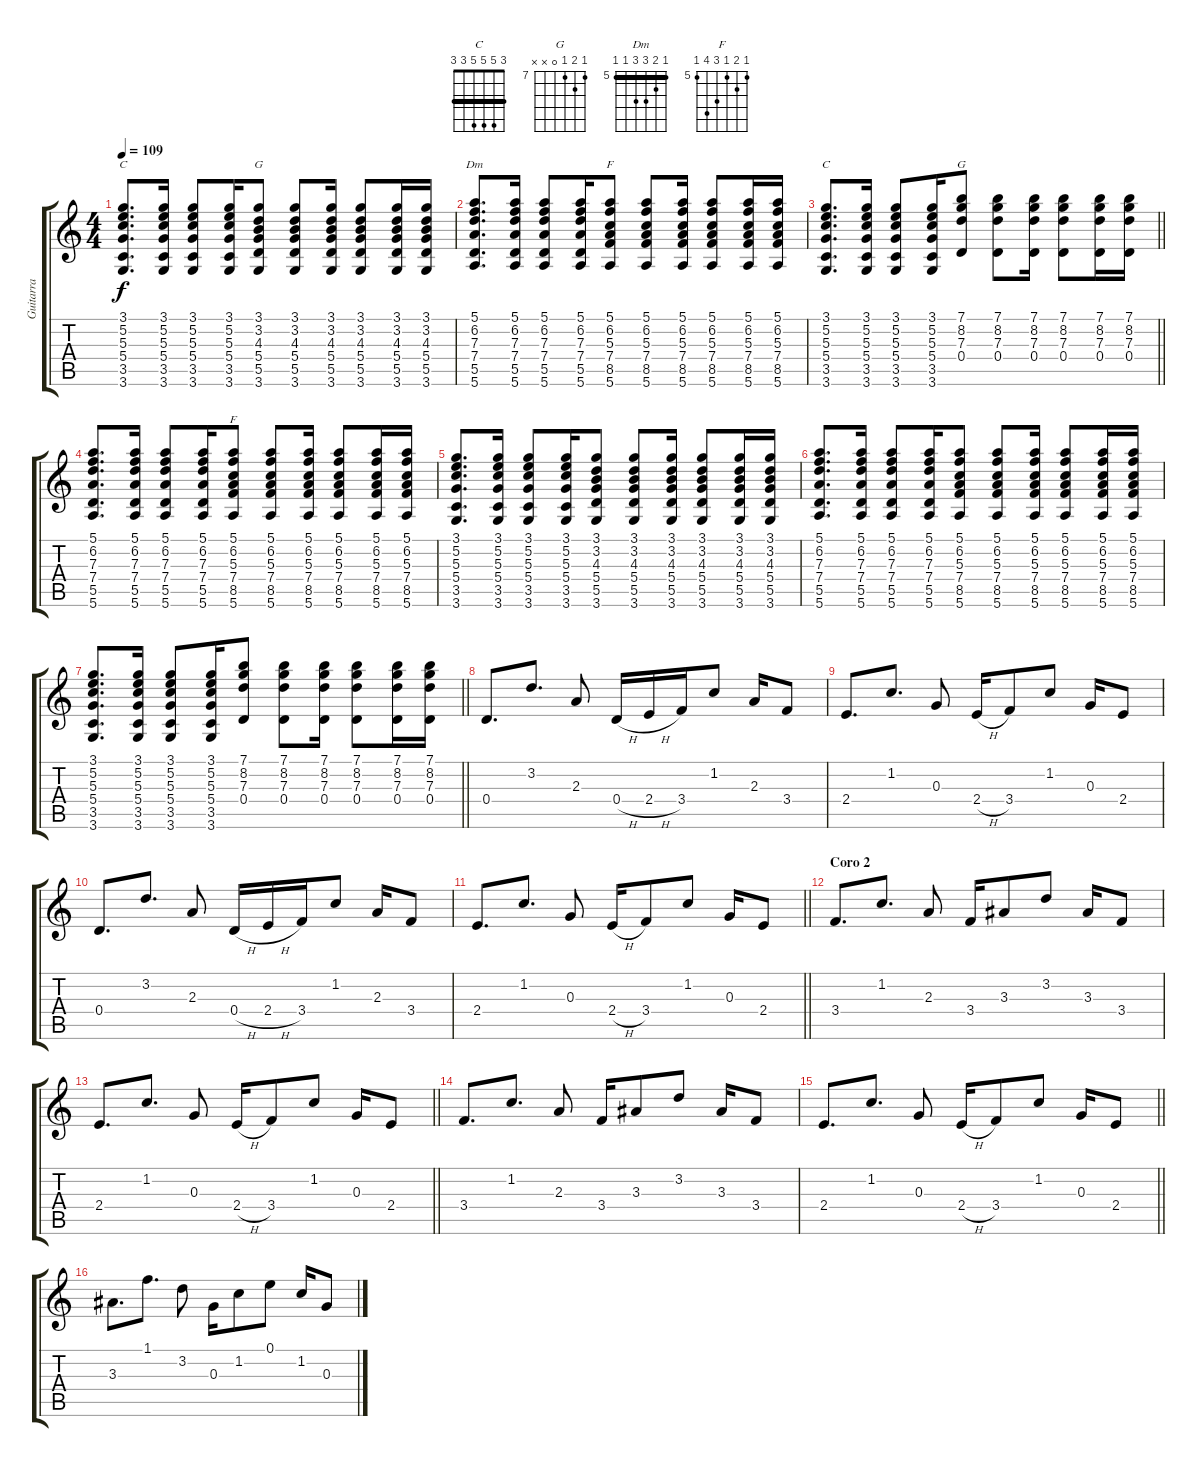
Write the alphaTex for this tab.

\track ("Guitarra" "Guitarra") {instrument acousticguitarsteel}
\staff {score tabs}
\tuning (E4 B3 G3 D3 A2 E2) {hide}
\chord ("C" 3 5 5 5 3 3)
\chord ("G" 3 3 4 5 5 3)
\chord ("Dm" 5 6 7 7 5 5) {firstfret 5 barre 5}
\chord ("F" 5 6 5 7 8 5) {firstfret 5 barre 5}
\chord ("C" 3 5 5 5 3 3) {barre 3}
\chord ("G" 7 8 7 0 x x) {firstfret 7}
\chord ("F" 5 6 5 7 8 5) {firstfret 5}
\ts (4 4)
\tempo 109
\clef g2
\ks c
(3.1 5.2 5.3 5.4 3.5 3.6).8{d ch "C" dy f} (3.1 5.2 5.3 5.4 3.5 3.6).16 (3.1 5.2 5.3 5.4 3.5 3.6).8 (3.1 5.2 5.3 5.4 3.5 3.6).16 (3.1 3.2 4.3 5.4 5.5 3.6).8{ch "G"} (3.1 3.2 4.3 5.4 5.5 3.6).8 (3.1 3.2 4.3 5.4 5.5 3.6).16 (3.1 3.2 4.3 5.4 5.5 3.6).8 (3.1 3.2 4.3 5.4 5.5 3.6).16 (3.1 3.2 4.3 5.4 5.5 3.6).16 |
(5.1 6.2 7.3 7.4 5.5 5.6).8{d ch "Dm"} (5.1 6.2 7.3 7.4 5.5 5.6).16 (5.1 6.2 7.3 7.4 5.5 5.6).8 (5.1 6.2 7.3 7.4 5.5 5.6).16 (5.1 6.2 5.3 7.4 8.5 5.6).8{ch "F"} (5.1 6.2 5.3 7.4 8.5 5.6).8 (5.1 6.2 5.3 7.4 8.5 5.6).16 (5.1 6.2 5.3 7.4 8.5 5.6).8 (5.1 6.2 5.3 7.4 8.5 5.6).16 (5.1 6.2 5.3 7.4 8.5 5.6).16 |
\barLineRight lightlight
(3.1 5.2 5.3 5.4 3.5 3.6).8{d ch "C"} (3.1 5.2 5.3 5.4 3.5 3.6).16 (3.1 5.2 5.3 5.4 3.5 3.6).8 (3.1 5.2 5.3 5.4 3.5 3.6).16 (7.1 8.2 7.3 0.4).8{ch "G"} (7.1 8.2 7.3 0.4).8 (7.1 8.2 7.3 0.4).16 (7.1 8.2 7.3 0.4).8 (7.1 8.2 7.3 0.4).16 (7.1 8.2 7.3 0.4).16 |
(5.1 6.2 7.3 7.4 5.5 5.6).8{d} (5.1 6.2 7.3 7.4 5.5 5.6).16 (5.1 6.2 7.3 7.4 5.5 5.6).8 (5.1 6.2 7.3 7.4 5.5 5.6).16 (5.1 6.2 5.3 7.4 8.5 5.6).8{ch "F"} (5.1 6.2 5.3 7.4 8.5 5.6).8 (5.1 6.2 5.3 7.4 8.5 5.6).16 (5.1 6.2 5.3 7.4 8.5 5.6).8 (5.1 6.2 5.3 7.4 8.5 5.6).16 (5.1 6.2 5.3 7.4 8.5 5.6).16 |
(3.1 5.2 5.3 5.4 3.5 3.6).8{d} (3.1 5.2 5.3 5.4 3.5 3.6).16 (3.1 5.2 5.3 5.4 3.5 3.6).8 (3.1 5.2 5.3 5.4 3.5 3.6).16 (3.1 3.2 4.3 5.4 5.5 3.6).8 (3.1 3.2 4.3 5.4 5.5 3.6).8 (3.1 3.2 4.3 5.4 5.5 3.6).16 (3.1 3.2 4.3 5.4 5.5 3.6).8 (3.1 3.2 4.3 5.4 5.5 3.6).16 (3.1 3.2 4.3 5.4 5.5 3.6).16 |
(5.1 6.2 7.3 7.4 5.5 5.6).8{d} (5.1 6.2 7.3 7.4 5.5 5.6).16 (5.1 6.2 7.3 7.4 5.5 5.6).8 (5.1 6.2 7.3 7.4 5.5 5.6).16 (5.1 6.2 5.3 7.4 8.5 5.6).8 (5.1 6.2 5.3 7.4 8.5 5.6).8 (5.1 6.2 5.3 7.4 8.5 5.6).16 (5.1 6.2 5.3 7.4 8.5 5.6).8 (5.1 6.2 5.3 7.4 8.5 5.6).16 (5.1 6.2 5.3 7.4 8.5 5.6).16 |
\barLineRight lightlight
(3.1 5.2 5.3 5.4 3.5 3.6).8{d} (3.1 5.2 5.3 5.4 3.5 3.6).16 (3.1 5.2 5.3 5.4 3.5 3.6).8 (3.1 5.2 5.3 5.4 3.5 3.6).16 (7.1 8.2 7.3 0.4).8 (7.1 8.2 7.3 0.4).8 (7.1 8.2 7.3 0.4).16 (7.1 8.2 7.3 0.4).8 (7.1 8.2 7.3 0.4).16 (7.1 8.2 7.3 0.4).16 |
0.4.8{d volume 13} 3.2.8{d} 2.3.8 0.4{h}.16 2.4{h}.16 3.4.16 1.2.8 2.3.16 3.4.8 |
2.4.8{d} 1.2.8{d} 0.3.8 2.4{h}.16 3.4.8 1.2.8 0.3.16 2.4.8 |
0.4.8{d} 3.2.8{d} 2.3.8 0.4{h}.16 2.4{h}.16 3.4.16 1.2.8 2.3.16 3.4.8 |
\barLineRight lightlight
2.4.8{d} 1.2.8{d} 0.3.8 2.4{h}.16 3.4.8 1.2.8 0.3.16 2.4.8 |
\section ("" "Coro 2")
3.4.8{d} 1.2.8{d} 2.3.8 3.4.16 3.3.8 3.2.8 3.3.16 3.4.8 |
\barLineRight lightlight
2.4.8{d} 1.2.8{d} 0.3.8 2.4{h}.16 3.4.8 1.2.8 0.3.16 2.4.8 |
3.4.8{d} 1.2.8{d} 2.3.8 3.4.16 3.3.8 3.2.8 3.3.16 3.4.8 |
\barLineRight lightlight
2.4.8{d} 1.2.8{d} 0.3.8 2.4{h}.16 3.4.8 1.2.8 0.3.16 2.4.8 |
3.3.8{d} 1.1.8{d} 3.2.8 0.3.16 1.2.8 0.1.8 1.2.16 0.3.8
